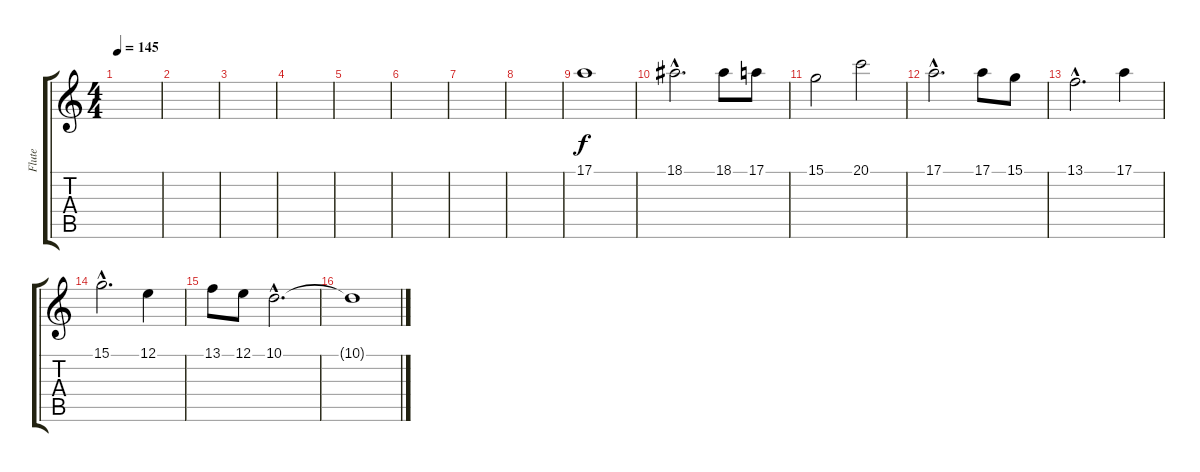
\track ("Flute" "Flute") {instrument flute}
\staff {score tabs}
\tuning (E4 B3 G3 D3 A2 E2) {hide}
\ts (4 4)
\tempo 145
\clef g2
\ks c
|
|
|
|
|
|
|
|
17.1.1 |
18.1{hac}.2{d} 18.1.8 17.1.8 |
15.1.2 20.1.2 |
17.1{hac}.2{d} 17.1.8 15.1.8 |
13.1{hac}.2{d} 17.1.4 |
15.1{hac}.2{d} 12.1.4 |
13.1.8 12.1.8 10.1{hac}.2{d} |
10.1{t}.1{volume 2}
